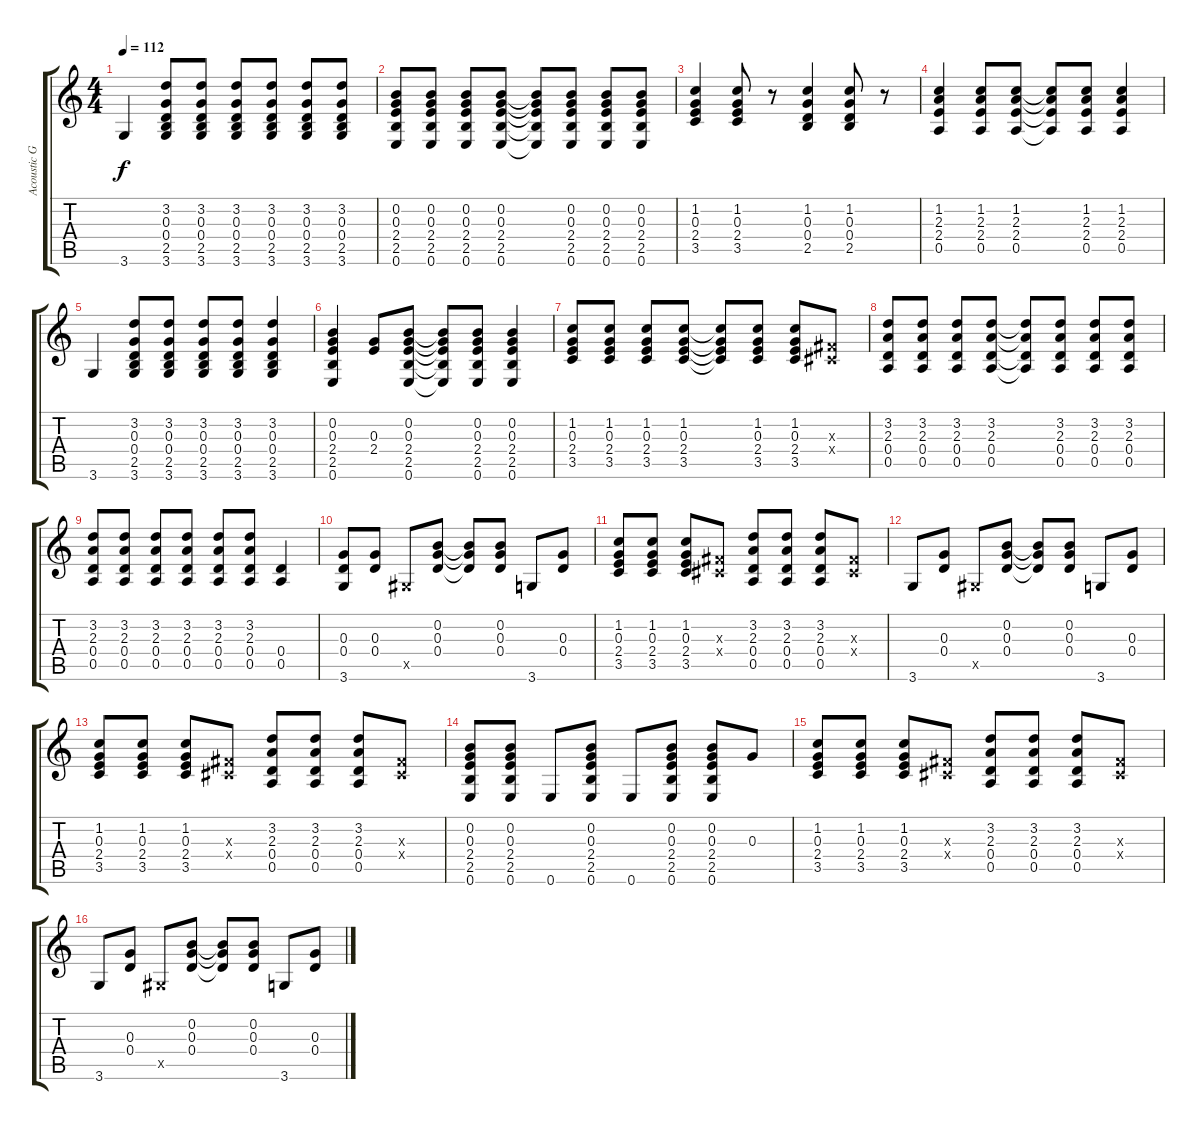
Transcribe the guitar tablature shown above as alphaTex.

\track ("Acoustic Guitar" "Acoustic G") {instrument acousticguitarsteel}
\staff {score tabs}
\tuning (E4 B3 G3 D3 A2 E2) {hide}
\ts (4 4)
\tempo 112
\clef g2
\ks c
3.6.4{dy f} (3.2 0.3 0.4 2.5 3.6).8 (3.2 0.3 0.4 2.5 3.6).8 (3.2 0.3 0.4 2.5 3.6).8 (3.2 0.3 0.4 2.5 3.6).8 (3.2 0.3 0.4 2.5 3.6).8 (3.2 0.3 0.4 2.5 3.6).8 |
(0.2 0.3 2.4 2.5 0.6).8 (0.2 0.3 2.4 2.5 0.6).8 (0.2 0.3 2.4 2.5 0.6).8 (0.2 0.3 2.4 2.5 0.6).8 (0.2{t} 0.3{t} 2.4{t} 2.5{t} 0.6{t}).8 (0.2 0.3 2.4 2.5 0.6).8 (0.2 0.3 2.4 2.5 0.6).8 (0.2 0.3 2.4 2.5 0.6).8 |
(1.2 0.3 2.4 3.5).4 (1.2 0.3 2.4 3.5).8 r.8 (1.2 0.3 0.4 2.5).4 (1.2 0.3 0.4 2.5).8 r.8 |
(1.2 2.3 2.4 0.5).4 (1.2 2.3 2.4 0.5).8 (1.2 2.3 2.4 0.5).8 (1.2{t} 2.3{t} 2.4{t} 0.5{t}).8 (1.2 2.3 2.4 0.5).8 (1.2 2.3 2.4 0.5).4 |
3.6.4 (3.2 0.3 0.4 2.5 3.6).8 (3.2 0.3 0.4 2.5 3.6).8 (3.2 0.3 0.4 2.5 3.6).8 (3.2 0.3 0.4 2.5 3.6).8 (3.2 0.3 0.4 2.5 3.6).4 |
(0.2 0.3 2.4 2.5 0.6).4 (0.3 2.4).8 (0.2 0.3 2.4 2.5 0.6).8 (0.2{t} 0.3{t} 2.4{t} 2.5{t} 0.6{t}).8 (0.2 0.3 2.4 2.5 0.6).8 (0.2 0.3 2.4 2.5 0.6).4 |
(1.2 0.3 2.4 3.5).8 (1.2 0.3 2.4 3.5).8 (1.2 0.3 2.4 3.5).8 (1.2 0.3 2.4 3.5).8 (1.2{t} 0.3{t} 2.4{t} 3.5{t}).8 (1.2 0.3 2.4 3.5).8 (1.2 0.3 2.4 3.5).8 (-1.3{x} -1.4{x}).8 |
(3.2 2.3 0.4 0.5).8 (3.2 2.3 0.4 0.5).8 (3.2 2.3 0.4 0.5).8 (3.2 2.3 0.4 0.5).8 (3.2{t} 2.3{t} 0.4{t} 0.5{t}).8 (3.2 2.3 0.4 0.5).8 (3.2 2.3 0.4 0.5).8 (3.2 2.3 0.4 0.5).8 |
(3.2 2.3 0.4 0.5).8 (3.2 2.3 0.4 0.5).8 (3.2 2.3 0.4 0.5).8 (3.2 2.3 0.4 0.5).8 (3.2 2.3 0.4 0.5).8 (3.2 2.3 0.4 0.5).8 (0.4 0.5).4 |
(0.3 0.4 3.6).8 (0.3 0.4).8 -1.5{x}.8 (0.2 0.3 0.4).8 (0.2{t} 0.3{t} 0.4{t}).8 (0.2 0.3 0.4).8 3.6.8 (0.3 0.4).8 |
(1.2 0.3 2.4 3.5).8 (1.2 0.3 2.4 3.5).8 (1.2 0.3 2.4 3.5).8 (-1.3{x} -1.4{x}).8 (3.2 2.3 0.4 0.5).8 (3.2 2.3 0.4 0.5).8 (3.2 2.3 0.4 0.5).8 (-1.3{x} -1.4{x}).8 |
3.6.8 (0.3 0.4).8 -1.5{x}.8 (0.2 0.3 0.4).8 (0.2{t} 0.3{t} 0.4{t}).8 (0.2 0.3 0.4).8 3.6.8 (0.3 0.4).8 |
(1.2 0.3 2.4 3.5).8 (1.2 0.3 2.4 3.5).8 (1.2 0.3 2.4 3.5).8 (-1.3{x} -1.4{x}).8 (3.2 2.3 0.4 0.5).8 (3.2 2.3 0.4 0.5).8 (3.2 2.3 0.4 0.5).8 (-1.3{x} -1.4{x}).8 |
(0.2 0.3 2.4 2.5 0.6).8 (0.2 0.3 2.4 2.5 0.6).8 0.6.8 (0.2 0.3 2.4 2.5 0.6).8 0.6.8 (0.2 0.3 2.4 2.5 0.6).8 (0.2 0.3 2.4 2.5 0.6).8 0.3.8 |
(1.2 0.3 2.4 3.5).8 (1.2 0.3 2.4 3.5).8 (1.2 0.3 2.4 3.5).8 (-1.3{x} -1.4{x}).8 (3.2 2.3 0.4 0.5).8 (3.2 2.3 0.4 0.5).8 (3.2 2.3 0.4 0.5).8 (-1.3{x} -1.4{x}).8 |
3.6.8 (0.3 0.4).8 -1.5{x}.8 (0.2 0.3 0.4).8 (0.2{t} 0.3{t} 0.4{t}).8 (0.2 0.3 0.4).8 3.6.8 (0.3 0.4).8
